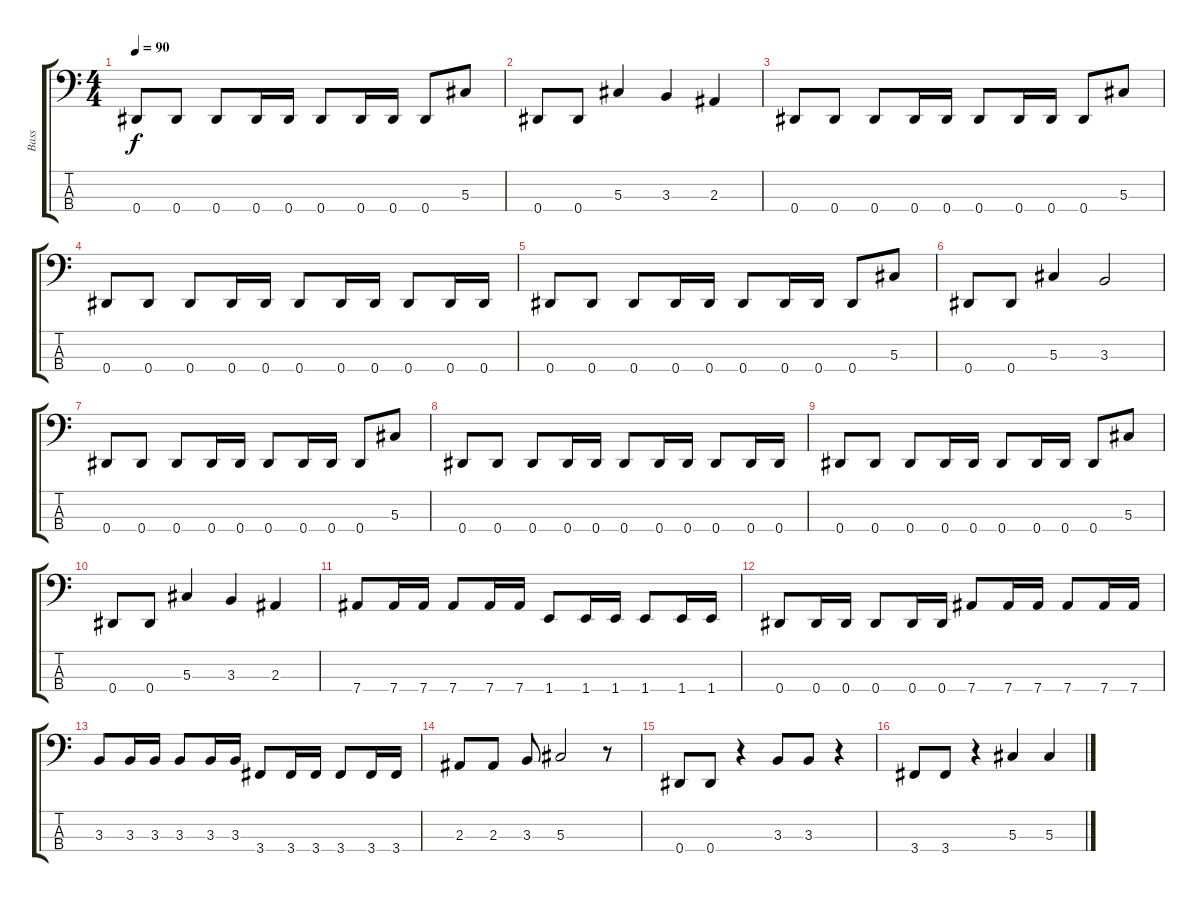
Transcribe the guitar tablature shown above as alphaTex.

\track ("Bass" "Bass") {instrument electricbasspick}
\staff {score tabs}
\tuning (Gb2 Db2 Ab1 Eb1) {hide}
\ts (4 4)
\tempo 90
\clef f4
\ks c
0.4.8{dy f} 0.4.8 0.4.8 0.4.16 0.4.16 0.4.8 0.4.16 0.4.16 0.4.8 5.3.8 |
0.4.8 0.4.8 5.3.4 3.3.4 2.3.4 |
0.4.8 0.4.8 0.4.8 0.4.16 0.4.16 0.4.8 0.4.16 0.4.16 0.4.8 5.3.8 |
0.4.8 0.4.8 0.4.8 0.4.16 0.4.16 0.4.8 0.4.16 0.4.16 0.4.8 0.4.16 0.4.16 |
0.4.8 0.4.8 0.4.8 0.4.16 0.4.16 0.4.8 0.4.16 0.4.16 0.4.8 5.3.8 |
0.4.8 0.4.8 5.3.4 3.3.2 |
0.4.8 0.4.8 0.4.8 0.4.16 0.4.16 0.4.8 0.4.16 0.4.16 0.4.8 5.3.8 |
0.4.8 0.4.8 0.4.8 0.4.16 0.4.16 0.4.8 0.4.16 0.4.16 0.4.8 0.4.16 0.4.16 |
0.4.8 0.4.8 0.4.8 0.4.16 0.4.16 0.4.8 0.4.16 0.4.16 0.4.8 5.3.8 |
0.4.8 0.4.8 5.3.4 3.3.4 2.3.4 |
7.4.8 7.4.16 7.4.16 7.4.8 7.4.16 7.4.16 1.4.8 1.4.16 1.4.16 1.4.8 1.4.16 1.4.16 |
0.4.8 0.4.16 0.4.16 0.4.8 0.4.16 0.4.16 7.4.8 7.4.16 7.4.16 7.4.8 7.4.16 7.4.16 |
3.3.8 3.3.16 3.3.16 3.3.8 3.3.16 3.3.16 3.4.8 3.4.16 3.4.16 3.4.8 3.4.16 3.4.16 |
2.3.8 2.3.8 3.3.8 5.3.2 r.8 |
0.4.8 0.4.8 r.4 3.3.8 3.3.8 r.4 |
3.4.8 3.4.8 r.4 5.3.4 5.3.4
